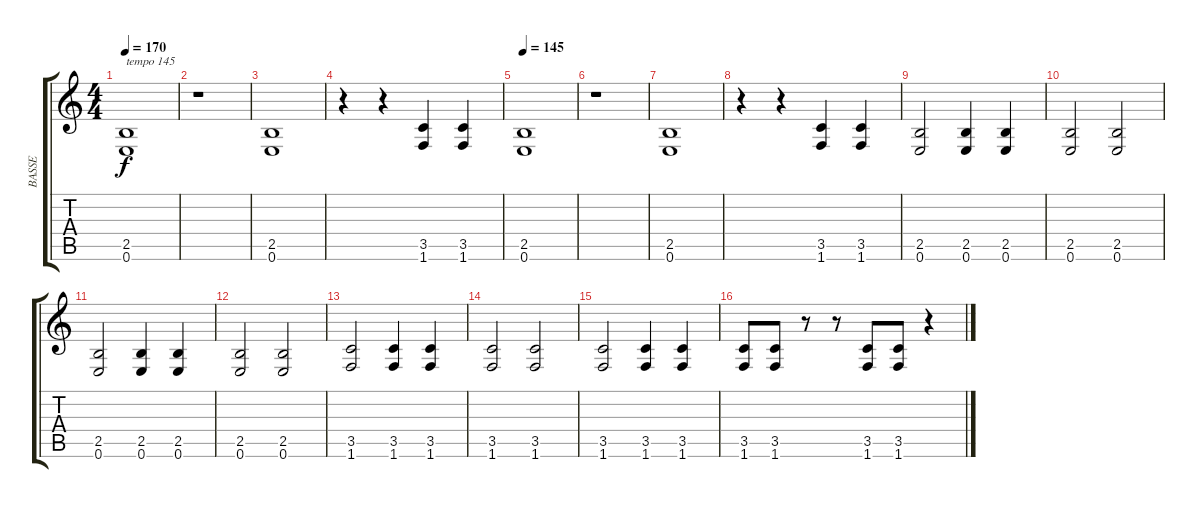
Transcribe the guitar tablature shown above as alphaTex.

\track ("BASSE" "BASSE") {instrument electricbassfinger}
\staff {score tabs}
\tuning (E4 B3 G3 D3 A2 E2) {hide}
\ts (4 4)
\tempo 170
\tempo 145
\tempo 170
\clef g2
\ks c
(2.5 0.6).1{txt "tempo 145" dy f instrument electricbassfinger} |
r.1 |
(2.5 0.6).1 |
r.4 r.4 (3.5 1.6).4 (3.5 1.6).4 |
\tempo 145
(2.5 0.6).1 |
r.1 |
(2.5 0.6).1 |
r.4 r.4 (3.5 1.6).4 (3.5 1.6).4 |
(2.5 0.6).2 (2.5 0.6).4 (2.5 0.6).4 |
(2.5 0.6).2 (2.5 0.6).2 |
(2.5 0.6).2 (2.5 0.6).4 (2.5 0.6).4 |
(2.5 0.6).2 (2.5 0.6).2 |
(3.5 1.6).2 (3.5 1.6).4 (3.5 1.6).4 |
(3.5 1.6).2 (3.5 1.6).2 |
(3.5 1.6).2 (3.5 1.6).4 (3.5 1.6).4 |
(3.5 1.6).8 (3.5 1.6).8 r.8 r.8 (3.5 1.6).8 (3.5 1.6).8 r.4
